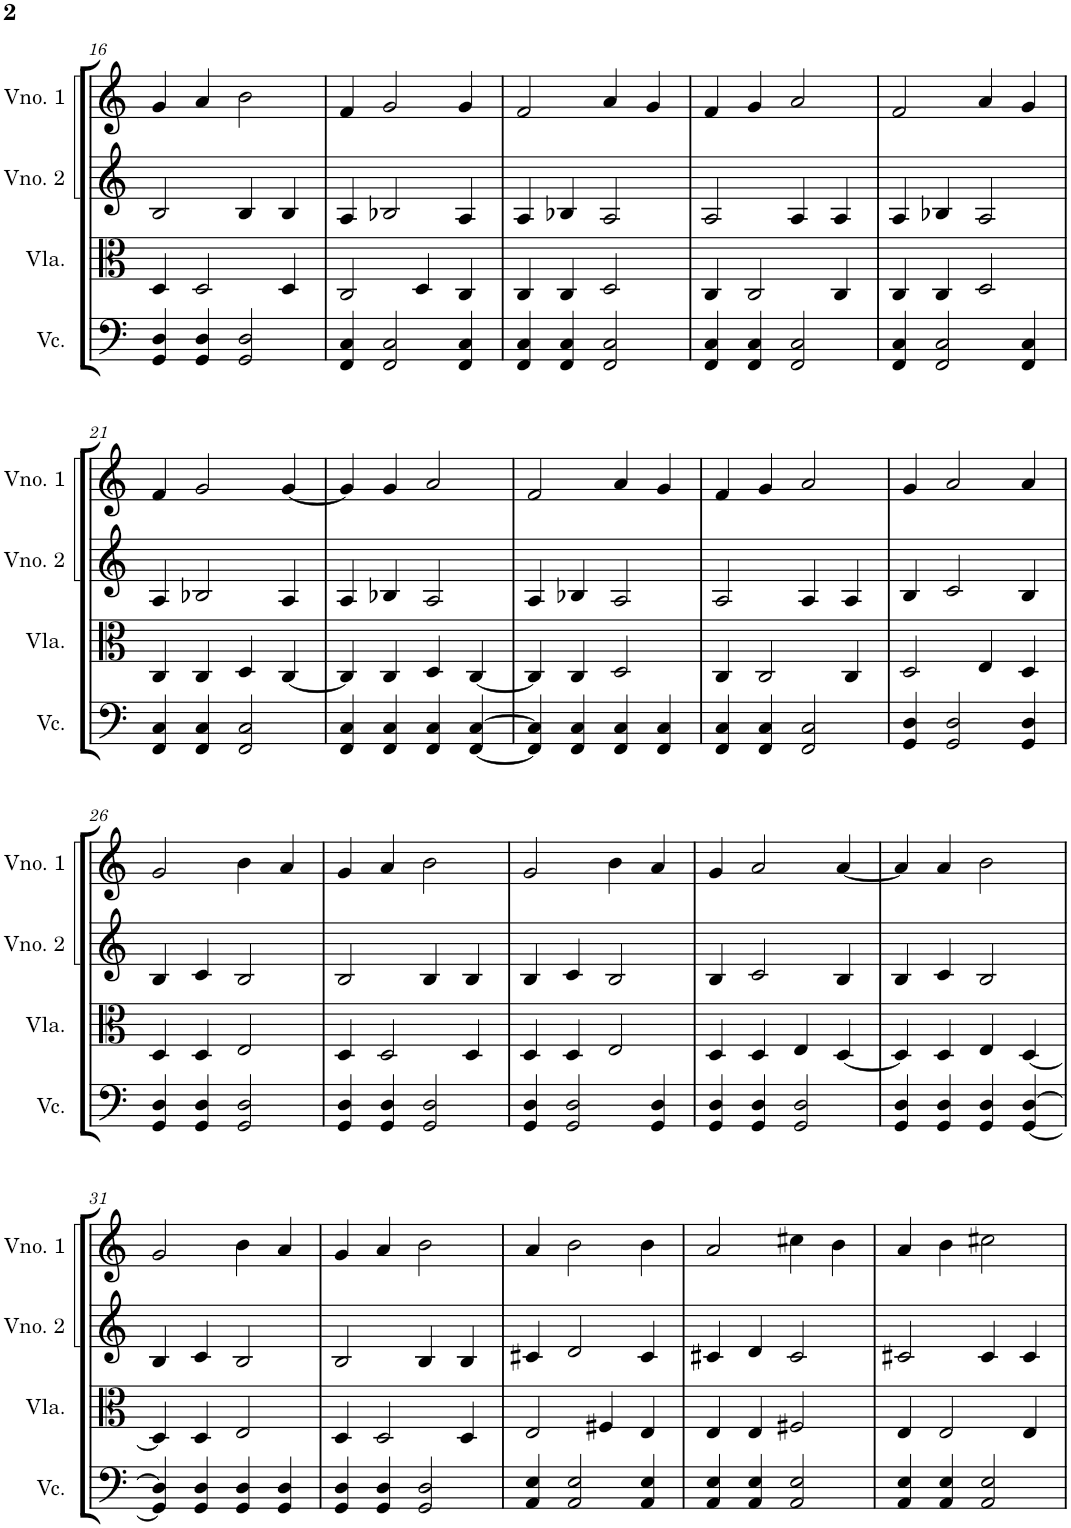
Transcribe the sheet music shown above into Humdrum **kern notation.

**kern	**kern	**kern	**kern
*part4	*part3	*part2	*part1
*staff4	*staff3	*staff2	*staff1
*I"Violoncelo	*I"Viola	*I"Violino 2	*I"Violino 1
*I'Vc.	*I'Vla.	*I'Vno. 2	*I'Vno. 1
!!LO:PB:g=z
*clefF4	*clefC3	*clefG2	*clefG2
*k[]	*k[]	*k[]	*k[]
*M4/4	*M4/4	*M4/4	*M4/4
=16	=16	=16	=16
4GG/ 4D/	4D/	2B/	4g/
4GG/ 4D/	2D/	.	4a/
2GG/ 2D/	.	4B/	2b\
.	4D/	4B/	.
=17	=17	=17	=17
4FF/ 4C/	2C/	4A/	4f/
2FF/ 2C/	.	2B-X/	2g/
.	4D/	.	.
4FF/ 4C/	4C/	4A/	4g/
=18	=18	=18	=18
4FF/ 4C/	4C/	4A/	2f/
4FF/ 4C/	4C/	4B-X/	.
2FF/ 2C/	2D/	2A/	4a/
.	.	.	4g/
=19	=19	=19	=19
4FF/ 4C/	4C/	2A/	4f/
4FF/ 4C/	2C/	.	4g/
2FF/ 2C/	.	4A/	2a/
.	4C/	4A/	.
=20	=20	=20	=20
4FF/ 4C/	4C/	4A/	2f/
2FF/ 2C/	4C/	4B-X/	.
.	2D/	2A/	4a/
4FF/ 4C/	.	.	4g/
!!LO:LB:g=z
=21	=21	=21	=21
4FF/ 4C/	4C/	4A/	4f/
4FF/ 4C/	4C/	2B-X/	2g/
2FF/ 2C/	4D/	.	.
.	[4C/	4A/	[4g/
=22	=22	=22	=22
4FF/ 4C/	4C/]	4A/	4g/]
4FF/ 4C/	4C/	4B-X/	4g/
4FF/ 4C/	4D/	2A/	2a/
[4FF/ [4C/	[4C/	.	.
=23	=23	=23	=23
4FF/] 4C/]	4C/]	4A/	2f/
4FF/ 4C/	4C/	4B-X/	.
4FF/ 4C/	2D/	2A/	4a/
4FF/ 4C/	.	.	4g/
=24	=24	=24	=24
4FF/ 4C/	4C/	2A/	4f/
4FF/ 4C/	2C/	.	4g/
2FF/ 2C/	.	4A/	2a/
.	4C/	4A/	.
=25	=25	=25	=25
4GG/ 4D/	2D/	4B/	4g/
2GG/ 2D/	.	2c/	2a/
.	4E/	.	.
4GG/ 4D/	4D/	4B/	4a/
!!LO:LB:g=z
=26	=26	=26	=26
4GG/ 4D/	4D/	4B/	2g/
4GG/ 4D/	4D/	4c/	.
2GG/ 2D/	2E/	2B/	4b\
.	.	.	4a/
=27	=27	=27	=27
4GG/ 4D/	4D/	2B/	4g/
4GG/ 4D/	2D/	.	4a/
2GG/ 2D/	.	4B/	2b\
.	4D/	4B/	.
=28	=28	=28	=28
4GG/ 4D/	4D/	4B/	2g/
2GG/ 2D/	4D/	4c/	.
.	2E/	2B/	4b\
4GG/ 4D/	.	.	4a/
=29	=29	=29	=29
4GG/ 4D/	4D/	4B/	4g/
4GG/ 4D/	4D/	2c/	2a/
2GG/ 2D/	4E/	.	.
.	[4D/	4B/	[4a/
=30	=30	=30	=30
4GG/ 4D/	4D/]	4B/	4a/]
4GG/ 4D/	4D/	4c/	4a/
4GG/ 4D/	4E/	2B/	2b\
[4GG/ [4D/	[4D/	.	.
!!LO:LB:g=z
=31	=31	=31	=31
4GG/] 4D/]	4D/]	4B/	2g/
4GG/ 4D/	4D/	4c/	.
4GG/ 4D/	2E/	2B/	4b\
4GG/ 4D/	.	.	4a/
=32	=32	=32	=32
4GG/ 4D/	4D/	2B/	4g/
4GG/ 4D/	2D/	.	4a/
2GG/ 2D/	.	4B/	2b\
.	4D/	4B/	.
=33	=33	=33	=33
4AA/ 4E/	2E/	4c#X/	4a/
2AA/ 2E/	.	2d/	2b\
.	4F#X/	.	.
4AA/ 4E/	4E/	4c#/	4b\
=34	=34	=34	=34
4AA/ 4E/	4E/	4c#X/	2a/
4AA/ 4E/	4E/	4d/	.
2AA/ 2E/	2F#X/	2c#/	4cc#X\
.	.	.	4b\
=35	=35	=35	=35
4AA/ 4E/	4E/	2c#X/	4a/
4AA/ 4E/	2E/	.	4b\
2AA/ 2E/	.	4c#/	2cc#X\
.	4E/	4c#/	.
=	=	=	=
*-	*-	*-	*-
